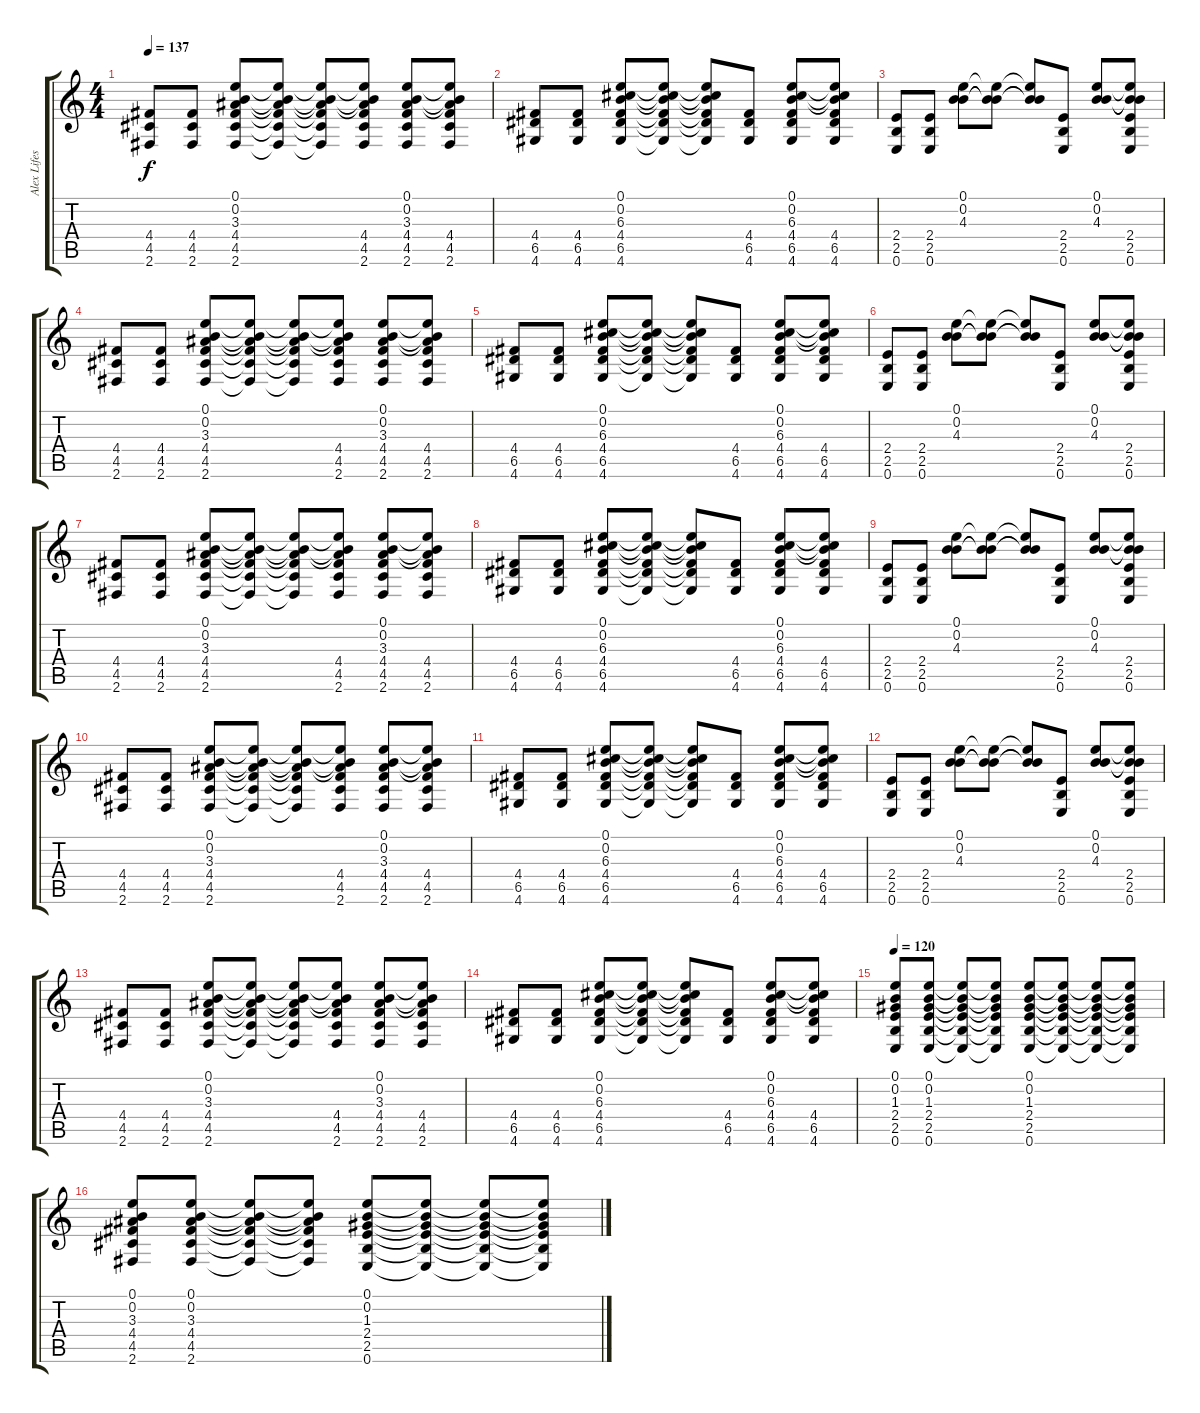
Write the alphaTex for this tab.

\track ("Alex Lifeson" "Alex Lifes") {mute instrument overdrivenguitar}
\staff {score tabs}
\tuning (E4 B3 G3 D3 A2 E2) {hide}
\ts (4 4)
\tempo 137
\clef g2
\ks c
(4.4 4.5 2.6).8{dy f} (4.4 4.5 2.6).8 (0.1 0.2 3.3 4.4 4.5 2.6).8 (0.1{t} 0.2{t} 3.3{t} 4.4{t} 4.5{t} 2.6{t}).8 (0.1{t} 0.2{t} 3.3{t} 4.4{t} 4.5{t} 2.6{t}).8 (0.1{t} 0.2{t} 3.3{t} 4.4 4.5 2.6).8 (0.1 0.2 3.3 4.4 4.5 2.6).8 (0.1{t} 0.2{t} 3.3{t} 4.4 4.5 2.6).8 |
(4.4 6.5 4.6).8 (4.4 6.5 4.6).8 (0.1 0.2 6.3 4.4 6.5 4.6).8 (0.1{t} 0.2{t} 6.3{t} 4.4{t} 6.5{t} 4.6{t}).8 (0.1{t} 0.2{t} 6.3{t} 4.4{t} 6.5{t} 4.6{t}).8 (4.4 6.5 4.6).8 (0.1 0.2 6.3 4.4 6.5 4.6).8 (0.1{t} 0.2{t} 6.3{t} 4.4 6.5 4.6).8 |
(2.4 2.5 0.6).8 (2.4 2.5 0.6).8 (0.1 0.2 4.3).8 (0.1{t} 0.2{t} 4.3{t}).8 (0.1{t} 0.2{t} 4.3{t}).8 (2.4 2.5 0.6).8 (0.1 0.2 4.3).8 (0.1{t} 0.2{t} 4.3{t} 2.4 2.5 0.6).8 |
(4.4 4.5 2.6).8 (4.4 4.5 2.6).8 (0.1 0.2 3.3 4.4 4.5 2.6).8 (0.1{t} 0.2{t} 3.3{t} 4.4{t} 4.5{t} 2.6{t}).8 (0.1{t} 0.2{t} 3.3{t} 4.4{t} 4.5{t} 2.6{t}).8 (0.1{t} 0.2{t} 3.3{t} 4.4 4.5 2.6).8 (0.1 0.2 3.3 4.4 4.5 2.6).8 (0.1{t} 0.2{t} 3.3{t} 4.4 4.5 2.6).8 |
(4.4 6.5 4.6).8 (4.4 6.5 4.6).8 (0.1 0.2 6.3 4.4 6.5 4.6).8 (0.1{t} 0.2{t} 6.3{t} 4.4{t} 6.5{t} 4.6{t}).8 (0.1{t} 0.2{t} 6.3{t} 4.4{t} 6.5{t} 4.6{t}).8 (4.4 6.5 4.6).8 (0.1 0.2 6.3 4.4 6.5 4.6).8 (0.1{t} 0.2{t} 6.3{t} 4.4 6.5 4.6).8 |
(2.4 2.5 0.6).8 (2.4 2.5 0.6).8 (0.1 0.2 4.3).8 (0.1{t} 0.2{t} 4.3{t}).8 (0.1{t} 0.2{t} 4.3{t}).8 (2.4 2.5 0.6).8 (0.1 0.2 4.3).8 (0.1{t} 0.2{t} 4.3{t} 2.4 2.5 0.6).8 |
(4.4 4.5 2.6).8 (4.4 4.5 2.6).8 (0.1 0.2 3.3 4.4 4.5 2.6).8 (0.1{t} 0.2{t} 3.3{t} 4.4{t} 4.5{t} 2.6{t}).8 (0.1{t} 0.2{t} 3.3{t} 4.4{t} 4.5{t} 2.6{t}).8 (0.1{t} 0.2{t} 3.3{t} 4.4 4.5 2.6).8 (0.1 0.2 3.3 4.4 4.5 2.6).8 (0.1{t} 0.2{t} 3.3{t} 4.4 4.5 2.6).8 |
(4.4 6.5 4.6).8 (4.4 6.5 4.6).8 (0.1 0.2 6.3 4.4 6.5 4.6).8 (0.1{t} 0.2{t} 6.3{t} 4.4{t} 6.5{t} 4.6{t}).8 (0.1{t} 0.2{t} 6.3{t} 4.4{t} 6.5{t} 4.6{t}).8 (4.4 6.5 4.6).8 (0.1 0.2 6.3 4.4 6.5 4.6).8 (0.1{t} 0.2{t} 6.3{t} 4.4 6.5 4.6).8 |
(2.4 2.5 0.6).8 (2.4 2.5 0.6).8 (0.1 0.2 4.3).8 (0.1{t} 0.2{t} 4.3{t}).8 (0.1{t} 0.2{t} 4.3{t}).8 (2.4 2.5 0.6).8 (0.1 0.2 4.3).8 (0.1{t} 0.2{t} 4.3{t} 2.4 2.5 0.6).8 |
(4.4 4.5 2.6).8 (4.4 4.5 2.6).8 (0.1 0.2 3.3 4.4 4.5 2.6).8 (0.1{t} 0.2{t} 3.3{t} 4.4{t} 4.5{t} 2.6{t}).8 (0.1{t} 0.2{t} 3.3{t} 4.4{t} 4.5{t} 2.6{t}).8 (0.1{t} 0.2{t} 3.3{t} 4.4 4.5 2.6).8 (0.1 0.2 3.3 4.4 4.5 2.6).8 (0.1{t} 0.2{t} 3.3{t} 4.4 4.5 2.6).8 |
(4.4 6.5 4.6).8 (4.4 6.5 4.6).8 (0.1 0.2 6.3 4.4 6.5 4.6).8 (0.1{t} 0.2{t} 6.3{t} 4.4{t} 6.5{t} 4.6{t}).8 (0.1{t} 0.2{t} 6.3{t} 4.4{t} 6.5{t} 4.6{t}).8 (4.4 6.5 4.6).8 (0.1 0.2 6.3 4.4 6.5 4.6).8 (0.1{t} 0.2{t} 6.3{t} 4.4 6.5 4.6).8 |
(2.4 2.5 0.6).8 (2.4 2.5 0.6).8 (0.1 0.2 4.3).8 (0.1{t} 0.2{t} 4.3{t}).8 (0.1{t} 0.2{t} 4.3{t}).8 (2.4 2.5 0.6).8 (0.1 0.2 4.3).8 (0.1{t} 0.2{t} 4.3{t} 2.4 2.5 0.6).8 |
(4.4 4.5 2.6).8 (4.4 4.5 2.6).8 (0.1 0.2 3.3 4.4 4.5 2.6).8 (0.1{t} 0.2{t} 3.3{t} 4.4{t} 4.5{t} 2.6{t}).8 (0.1{t} 0.2{t} 3.3{t} 4.4{t} 4.5{t} 2.6{t}).8 (0.1{t} 0.2{t} 3.3{t} 4.4 4.5 2.6).8 (0.1 0.2 3.3 4.4 4.5 2.6).8 (0.1{t} 0.2{t} 3.3{t} 4.4 4.5 2.6).8 |
(4.4 6.5 4.6).8 (4.4 6.5 4.6).8 (0.1 0.2 6.3 4.4 6.5 4.6).8 (0.1{t} 0.2{t} 6.3{t} 4.4{t} 6.5{t} 4.6{t}).8 (0.1{t} 0.2{t} 6.3{t} 4.4{t} 6.5{t} 4.6{t}).8 (4.4 6.5 4.6).8 (0.1 0.2 6.3 4.4 6.5 4.6).8 (0.1{t} 0.2{t} 6.3{t} 4.4 6.5 4.6).8 |
\tempo 120
(0.1 0.2 1.3 2.4 2.5 0.6).8 (0.1 0.2 1.3 2.4 2.5 0.6).8 (0.1{t} 0.2{t} 1.3{t} 2.4{t} 2.5{t} 0.6{t}).8 (0.1{t} 0.2{t} 1.3{t} 2.4{t} 2.5{t} 0.6{t}).8 (0.1 0.2 1.3 2.4 2.5 0.6).8 (0.1{t} 0.2{t} 1.3{t} 2.4{t} 2.5{t} 0.6{t}).8 (0.1{t} 0.2{t} 1.3{t} 2.4{t} 2.5{t} 0.6{t}).8 (0.1{t} 0.2{t} 1.3{t} 2.4{t} 2.5{t} 0.6{t}).8 |
(0.1 0.2 3.3 4.4 4.5 2.6).8 (0.1 0.2 3.3 4.4 4.5 2.6).8 (0.1{t} 0.2{t} 3.3{t} 4.4{t} 4.5{t} 2.6{t}).8 (0.1{t} 0.2{t} 3.3{t} 4.4{t} 4.5{t} 2.6{t}).8 (0.1 0.2 1.3 2.4 2.5 0.6).8 (0.1{t} 0.2{t} 1.3{t} 2.4{t} 2.5{t} 0.6{t}).8 (0.1{t} 0.2{t} 1.3{t} 2.4{t} 2.5{t} 0.6{t}).8 (0.1{t} 0.2{t} 1.3{t} 2.4{t} 2.5{t} 0.6{t}).8
